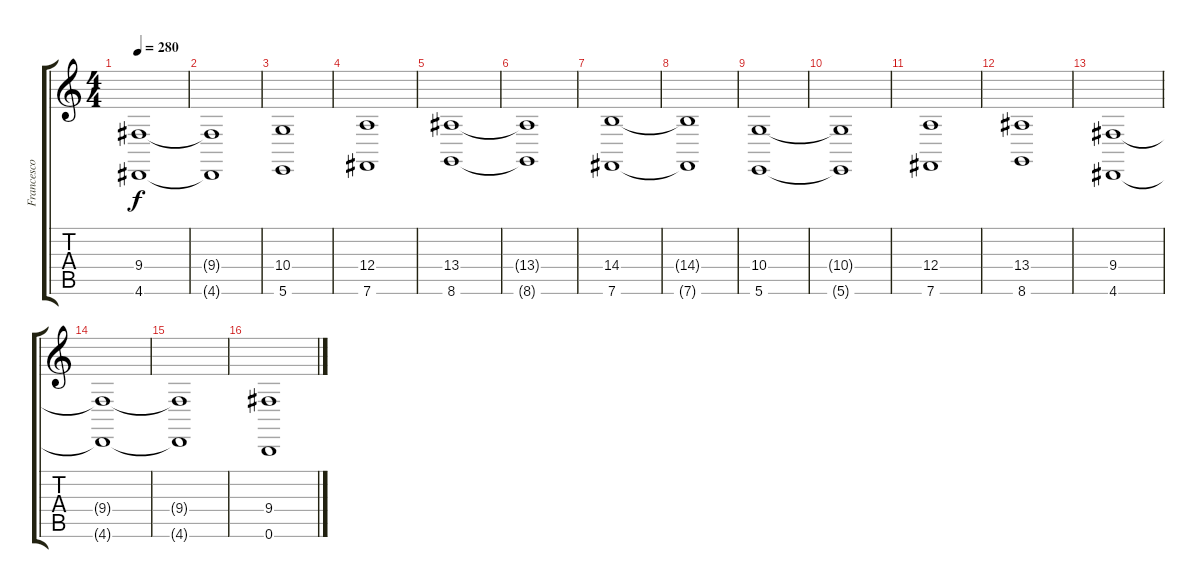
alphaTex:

\track ("Francesco Paoli" "Francesco ") {instrument stringensemble1}
\staff {score tabs}
\tuning (B3 Gb3 D3 A2 E2 B1) {hide}
\ts (4 4)
\tempo 280
\clef g2
\ks c
(9.4 4.6).1{dy f} |
(9.4{t} 4.6{t}).1 |
(10.4 5.6).1 |
(12.4 7.6).1 |
(13.4 8.6).1 |
(13.4{t} 8.6{t}).1 |
(14.4 7.6).1 |
(14.4{t} 7.6{t}).1 |
(10.4 5.6).1 |
(10.4{t} 5.6{t}).1 |
(12.4 7.6).1 |
(13.4 8.6).1 |
(9.4 4.6).1 |
(9.4{t} 4.6{t}).1 |
(9.4{t} 4.6{t}).1 |
(9.4 0.6).1
